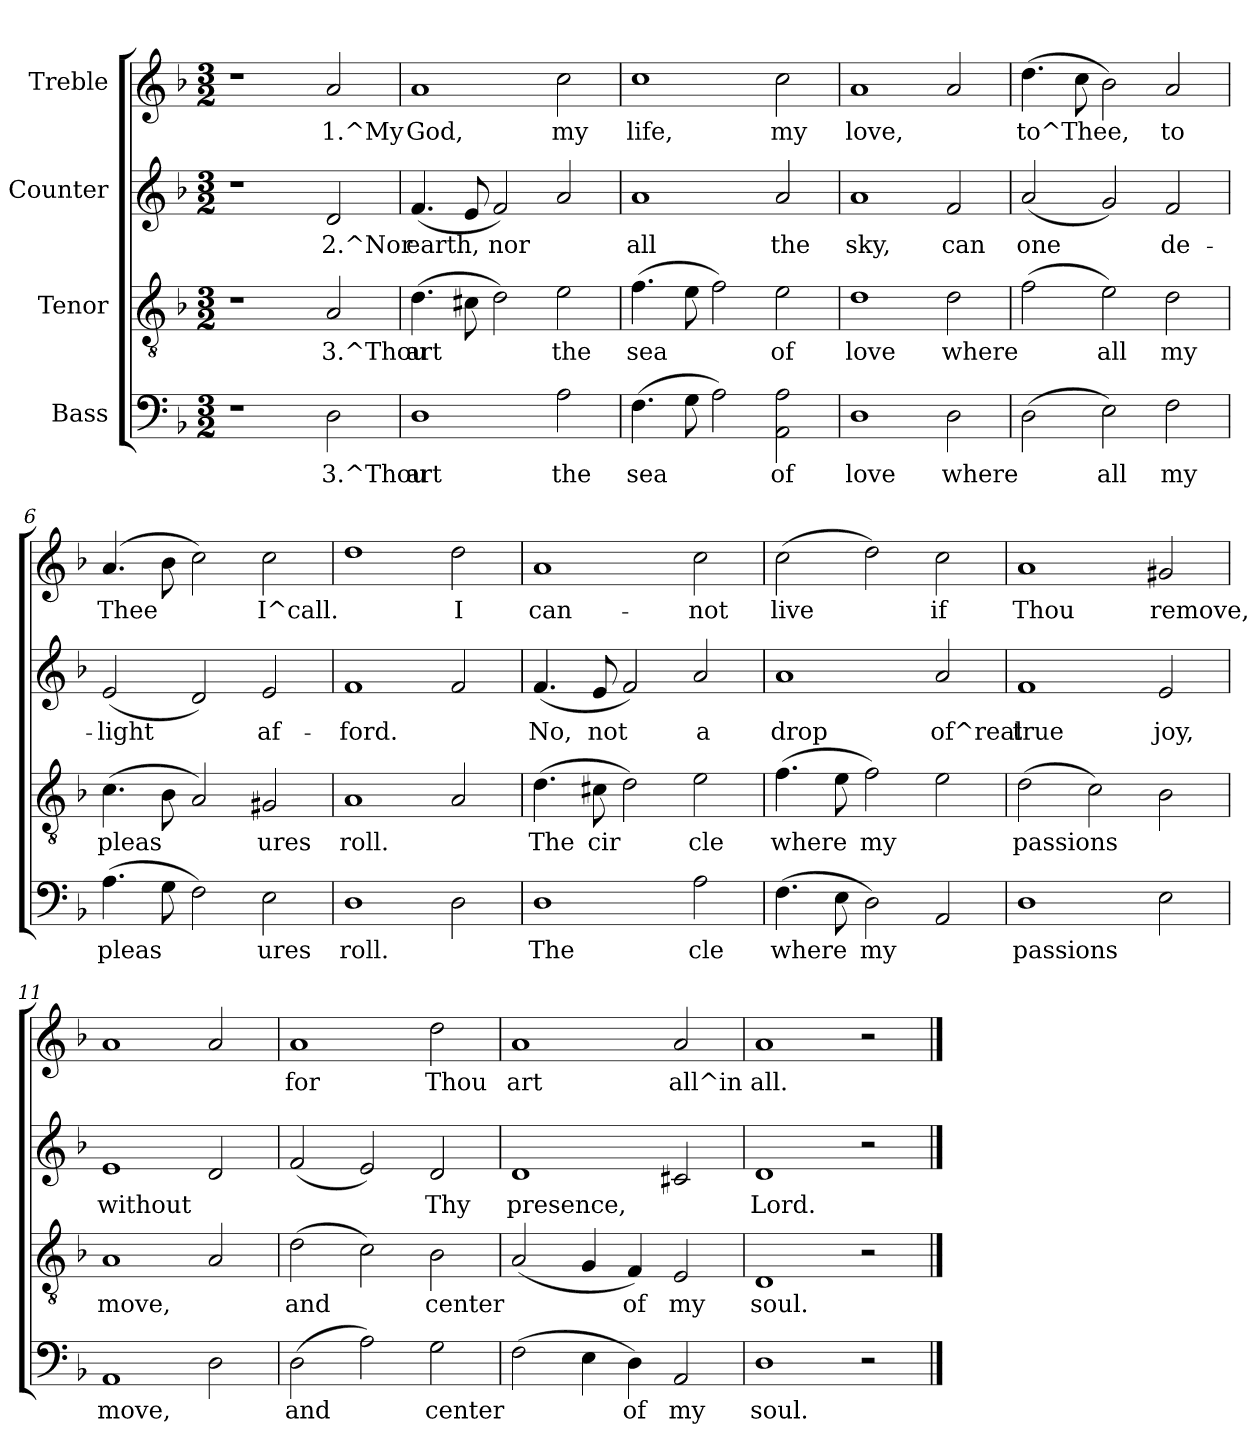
**kern	**text	**kern	**text	**kern	**text	**kern	**text
*part4	*part4	*part3	*part3	*part2	*part2	*part1	*part1
*staff4	*staff4	*staff3	*staff3	*staff2	*staff2	*staff1	*staff1
*I"Bass	*	*I"Tenor	*	*I"Counter	*	*I"Treble	*
!!LO:PB:g=z
*stria5	*	*stria5	*	*stria5	*	*stria5	*
*clefF4	*	*clefGv2	*	*clefG2	*	*clefG2	*
*k[b-]	*	*k[b-]	*	*k[b-]	*	*k[b-]	*
*F:	*	*F:	*	*F:	*	*F:	*
*M3/2	*	*M3/2	*	*M3/2	*	*M3/2	*
=1	=1	=1	=1	=1	=1	=1	=1
1r	.	1r	.	1r	.	1r	.
!	!LO:LY:a:rj	!	!LO:LY:b:rj	!	!LO:LY:b:rj	!	!LO:LY:b:rj
2D\	3.^Thou	2A/	3.^Thou	2d/	2.^Nor	2a/	1.^My
=2	=2	=2	=2	=2	=2	=2	=2
!	!LO:LY:a:rj	!	!LO:LY:b:rj	!	!LO:LY:b:rj	!	!LO:LY:b:rj
1D	art	(>4.d\	art	(<4.f/	earth,	1a	God,
!	!	!	!LO:LY:b:rj	!	!LO:LY:b:rj	!	!
.	.	8c#X\	.	8e/	.	.	.
!	!	!	!LO:LY:b:rj	!	!LO:LY:b:rj	!	!
.	.	2d\)	.	2f/)	nor	.	.
!	!LO:LY:a:rj	!	!LO:LY:b:rj	!	!LO:LY:b:rj	!	!LO:LY:b:rj
2A\	the	2e\	the	2a/	.	2cc\	my
=3	=3	=3	=3	=3	=3	=3	=3
!	!LO:LY:a:rj	!	!LO:LY:b:rj	!	!LO:LY:b:rj	!	!LO:LY:b:rj
(>4.F\	sea	(>4.f\	sea	1a	all	1cc	life,
!	!LO:LY:a:rj	!	!LO:LY:b:rj	!	!	!	!
8G\	.	8e\	.	.	.	.	.
!	!LO:LY:a:rj	!	!LO:LY:b:rj	!	!	!	!
2A\)	.	2f\)	.	.	.	.	.
!	!LO:LY:a:rj	!	!LO:LY:b:rj	!	!LO:LY:b:rj	!	!LO:LY:b:rj
2A\ 2AA\	of	2e\	of	2a/	the	2cc\	my
=4	=4	=4	=4	=4	=4	=4	=4
!	!LO:LY:a:rj	!	!LO:LY:b:rj	!	!LO:LY:b:rj	!	!LO:LY:b:rj
1D	love	1d	love	1a	sky,	1a	love,
!	!LO:LY:a:rj	!	!LO:LY:b:rj	!	!LO:LY:b:rj	!	!LO:LY:b:rj
2D\	where	2d\	where	2f/	can	2a>/	.
=5	=5	=5	=5	=5	=5	=5	=5
!	!LO:LY:a:rj	!	!LO:LY:b:rj	!	!LO:LY:b:rj	!	!LO:LY:b:rj
(>2D\	.	(>2f\	.	(<2a/	one	(>4.dd\	to^Thee,
!	!	!	!	!	!	!	!LO:LY:b:rj
.	.	.	.	.	.	8cc\	.
!	!LO:LY:a:rj	!	!LO:LY:b:rj	!	!LO:LY:b:rj	!	!LO:LY:b:rj
2E\)	all	2e\)	all	2g/)	.	2b-\)	.
!	!LO:LY:a:rj	!	!LO:LY:b:rj	!	!LO:LY:b:rj	!	!LO:LY:b:rj
2F\	my	2d\	my	2f/	de-	2a/	to
=6	=6	=6	=6	=6	=6	=6	=6
!	!LO:LY:a:rj	!	!LO:LY:b:rj	!	!LO:LY:b:rj	!	!LO:LY:b:rj
(>4.A\	pleas-	(>4.c\	pleas-	(<2e/	-light	(>4.a/	Thee
!	!LO:LY:a:rj	!	!LO:LY:b:rj	!	!	!	!LO:LY:b:rj
8G\	--	8B-\	--	.	.	8b-\	.
!	!LO:LY:a:rj	!	!LO:LY:b:rj	!	!LO:LY:b:rj	!	!LO:LY:b:rj
2F\)	--	2A/)	--	2d/)	.	2cc\)	.
!	!LO:LY:a:rj	!	!LO:LY:b:rj	!	!LO:LY:b:rj	!	!LO:LY:b:rj
2E\	-ures	2G#X/	-ures	2e/	af-	2cc\	I^call.
=7	=7	=7	=7	=7	=7	=7	=7
!	!LO:LY:a:rj	!	!LO:LY:b:rj	!	!LO:LY:b:rj	!	!LO:LY:b:rj
1D	roll.	1A	roll.	1f	-ford.	1dd	.
!	!LO:LY:a:rj	!	!LO:LY:b:rj	!	!LO:LY:b:rj	!	!LO:LY:b:rj
2D\	.	2A/	.	2f/	.	2dd\	I
=8	=8	=8	=8	=8	=8	=8	=8
!	!LO:LY:a:rj	!	!LO:LY:b:rj	!	!LO:LY:b:rj	!	!LO:LY:b:rj
1D	The	(>4.d\	The	(<4.f/	No,	1a	can-
!	!	!	!LO:LY:b:rj	!	!LO:LY:b:rj	!	!
.	.	8c#X\	cir-	8e/	not	.	.
!	!	!	!LO:LY:b:rj	!	!LO:LY:b:rj	!	!
.	.	2d\)	--	2f/)	.	.	.
!	!LO:LY:a:rj	!	!LO:LY:b:rj	!	!LO:LY:b:rj	!	!LO:LY:b:rj
2A\	cle	2e\	-cle	2a/	a	2cc\	-not
=9	=9	=9	=9	=9	=9	=9	=9
!	!LO:LY:a:rj	!	!LO:LY:b:rj	!	!LO:LY:b:rj	!	!LO:LY:b:rj
(>4.F\	where	(>4.f\	where	1a	drop	(>2cc\	live
!	!LO:LY:a:rj	!	!LO:LY:b:rj	!	!	!	!
8E\	.	8e\	.	.	.	.	.
!	!LO:LY:a:rj	!	!LO:LY:b:rj	!	!	!	!LO:LY:b:rj
2D\)	my	2f\)	my	.	.	2dd\)	.
!	!LO:LY:a:rj	!	!LO:LY:b:rj	!	!LO:LY:b:rj	!	!LO:LY:b:rj
2AA/	.	2e\	.	2a/	of^real	2cc>\	if
=10	=10	=10	=10	=10	=10	=10	=10
!	!LO:LY:a:rj	!	!LO:LY:b:rj	!	!LO:LY:b:rj	!	!LO:LY:b:rj
1D	passions	(>2d\	passions	1f	true	1a>	Thou
!	!	!	!LO:LY:b:rj	!	!	!	!
.	.	2c\)	.	.	.	.	.
!	!LO:LY:a:rj	!	!LO:LY:b:rj	!	!LO:LY:b:rj	!	!LO:LY:b:rj
2E\	.	2B-\	.	2e/	joy,	2g#X/	remove,
=11	=11	=11	=11	=11	=11	=11	=11
!	!LO:LY:a:rj	!	!LO:LY:b:rj	!	!LO:LY:b:rj	!	!LO:LY:b:rj
1AA	move,	1A	move,	1e	without	1a	.
!	!LO:LY:a:rj	!	!LO:LY:b:rj	!	!LO:LY:b:rj	!	!LO:LY:b:rj
2D\	.	2A/	.	2d/	.	2a/	.
=12	=12	=12	=12	=12	=12	=12	=12
!	!LO:LY:a:rj	!	!LO:LY:b:rj	!	!LO:LY:b:rj	!	!LO:LY:b:rj
(>2D\	and	(>2d\	and	(<2f/	.	1a	for
!	!LO:LY:a:rj	!	!LO:LY:b:rj	!	!LO:LY:b:rj	!	!
2A\)	.	2c\)	.	2e/)	.	.	.
!	!LO:LY:a:rj	!	!LO:LY:b:rj	!	!LO:LY:b:rj	!	!LO:LY:b:rj
2G\	center	2B-\	center	2d/	Thy	2dd\	Thou
=13	=13	=13	=13	=13	=13	=13	=13
!	!LO:LY:a:rj	!	!LO:LY:b:rj	!	!LO:LY:b:rj	!	!LO:LY:b:rj
(>2F\	.	(<2A/	.	1d	presence,	1a	art
!	!LO:LY:a:rj	!	!LO:LY:b:rj	!	!	!	!
4E\	.	4G/	.	.	.	.	.
!	!LO:LY:a:rj	!	!LO:LY:b:rj	!	!	!	!
4D\)	of	4F/)	of	.	.	.	.
!	!LO:LY:a:rj	!	!LO:LY:b:rj	!	!LO:LY:b:rj	!	!LO:LY:b:rj
2AA/	my	2E/	my	2c#X/	.	2a/	all^in
=14	=14	=14	=14	=14	=14	=14	=14
!	!LO:LY:a:rj	!	!LO:LY:b:rj	!	!LO:LY:b:rj	!	!LO:LY:b:rj
1D	soul.	1D	soul.	1d	Lord.	1a	all.
2r	.	2r	.	2r	.	2r	.
==	==	==	==	==	==	==	==
*-	*-	*-	*-	*-	*-	*-	*-
